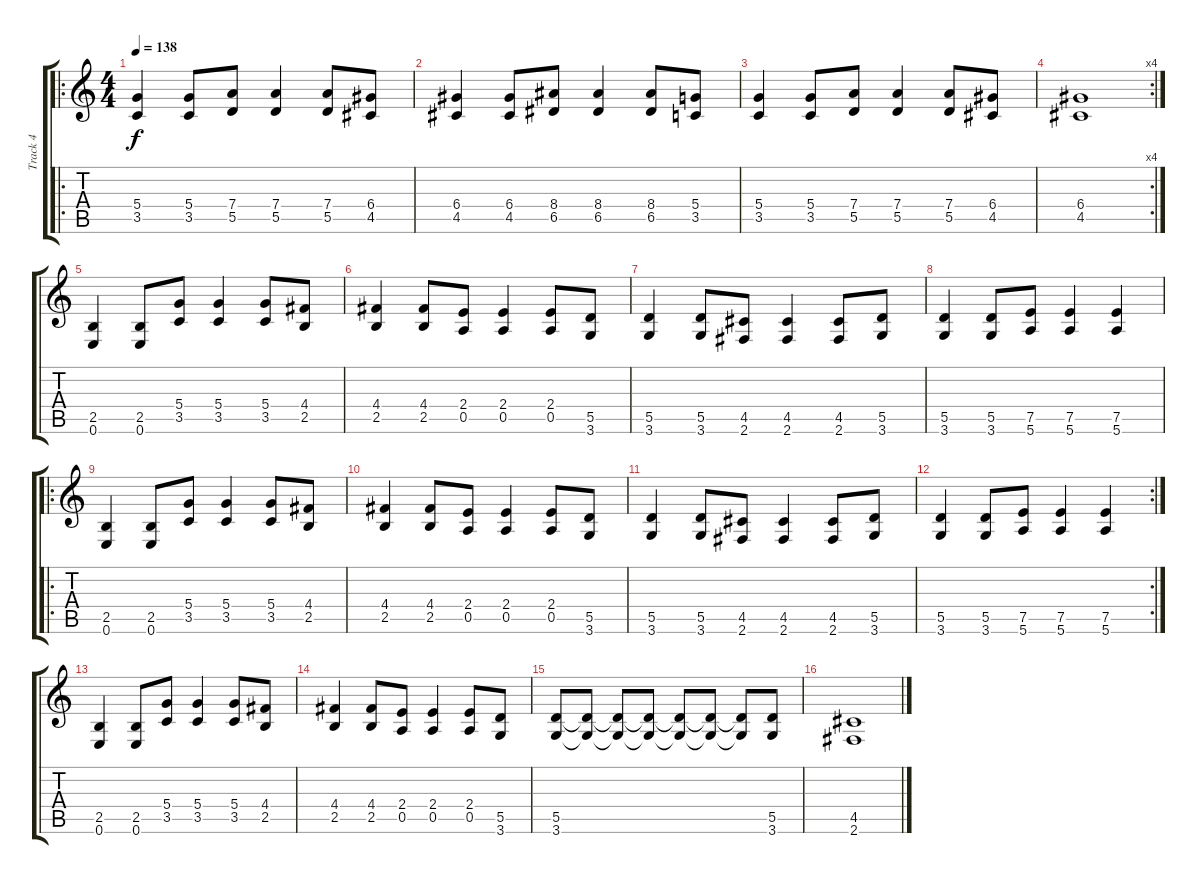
\track ("Track 4" "Track 4") {instrument overdrivenguitar}
\staff {score tabs}
\tuning (E4 B3 G3 D3 A2 E2) {hide}
\ro
\ts (4 4)
\tempo 138
\clef g2
\ks c
(5.4 3.5).4{dy f instrument overdrivenguitar} (5.4 3.5).8 (7.4 5.5).8 (7.4 5.5).4 (7.4 5.5).8 (6.4 4.5).8 |
(6.4 4.5).4 (6.4 4.5).8 (8.4 6.5).8 (8.4 6.5).4 (8.4 6.5).8 (5.4 3.5).8 |
(5.4 3.5).4 (5.4 3.5).8 (7.4 5.5).8 (7.4 5.5).4 (7.4 5.5).8 (6.4 4.5).8 |
\rc 4
(6.4 4.5).1 |
(2.5 0.6).4 (2.5 0.6).8 (5.4 3.5).8 (5.4 3.5).4 (5.4 3.5).8 (4.4 2.5).8 |
(4.4 2.5).4 (4.4 2.5).8 (2.4 0.5).8 (2.4 0.5).4 (2.4 0.5).8 (5.5 3.6).8 |
(5.5 3.6).4 (5.5 3.6).8 (4.5 2.6).8 (4.5 2.6).4 (4.5 2.6).8 (5.5 3.6).8 |
(5.5 3.6).4 (5.5 3.6).8 (7.5 5.6).8 (7.5 5.6).4 (7.5 5.6).4 |
\ro
(2.5 0.6).4 (2.5 0.6).8 (5.4 3.5).8 (5.4 3.5).4 (5.4 3.5).8 (4.4 2.5).8 |
(4.4 2.5).4 (4.4 2.5).8 (2.4 0.5).8 (2.4 0.5).4 (2.4 0.5).8 (5.5 3.6).8 |
(5.5 3.6).4 (5.5 3.6).8 (4.5 2.6).8 (4.5 2.6).4 (4.5 2.6).8 (5.5 3.6).8 |
\rc 2
(5.5 3.6).4 (5.5 3.6).8 (7.5 5.6).8 (7.5 5.6).4 (7.5 5.6).4 |
(2.5 0.6).4 (2.5 0.6).8 (5.4 3.5).8 (5.4 3.5).4 (5.4 3.5).8 (4.4 2.5).8 |
(4.4 2.5).4 (4.4 2.5).8 (2.4 0.5).8 (2.4 0.5).4 (2.4 0.5).8 (5.5 3.6).8 |
(5.5 3.6).8 (5.5{t} 3.6{t}).8 (5.5{t} 3.6{t}).8 (5.5{t} 3.6{t}).8 (5.5{t} 3.6{t}).8 (5.5{t} 3.6{t}).8 (5.5{t} 3.6{t}).8 (5.5 3.6).8 |
(4.5 2.6).1
